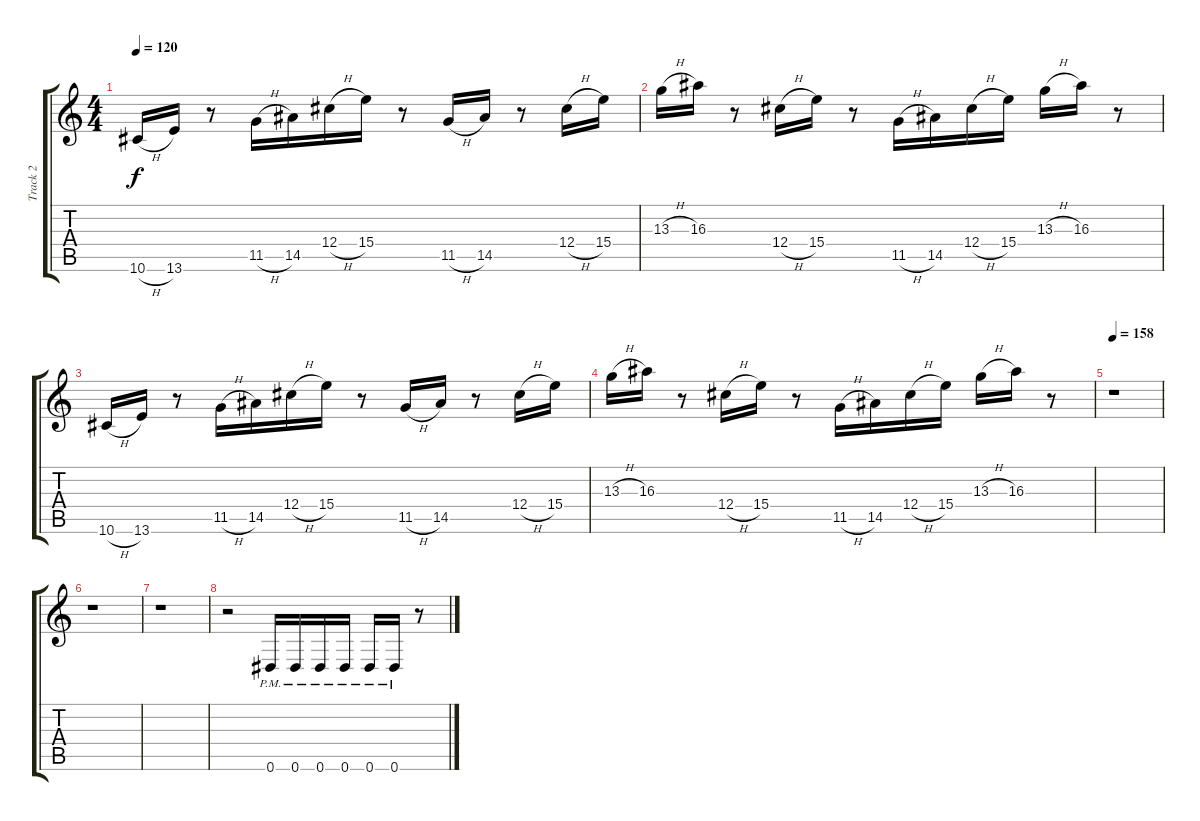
\track ("Track 2" "Track 2") {instrument distortionguitar}
\staff {score tabs}
\tuning (Eb4 Bb3 Gb3 Db3 Ab2 Eb2) {hide}
\ts (4 4)
\tempo 120
\clef g2
\ks c
10.6{h}.16{dy f} 13.6.16 r.8 11.5{h}.16 14.5.16 12.4{h}.16 15.4.16 r.8 11.5{h}.16 14.5.16 r.8 12.4{h}.16 15.4.16 |
13.3{h}.16 16.3.16 r.8 12.4{h}.16 15.4.16 r.8 11.5{h}.16 14.5.16 12.4{h}.16 15.4.16 13.3{h}.16 16.3.16 r.8 |
10.6{h}.16 13.6.16 r.8 11.5{h}.16 14.5.16 12.4{h}.16 15.4.16 r.8 11.5{h}.16 14.5.16 r.8 12.4{h}.16 15.4.16 |
13.3{h}.16 16.3.16 r.8 12.4{h}.16 15.4.16 r.8 11.5{h}.16 14.5.16 12.4{h}.16 15.4.16 13.3{h}.16 16.3.16 r.8 |
\tempo 158
r.1 |
r.1 |
r.1 |
r.2 0.6{pm}.16 0.6{pm}.16 0.6{pm}.16 0.6{pm}.16 0.6{pm}.16 0.6{pm}.16 r.8
